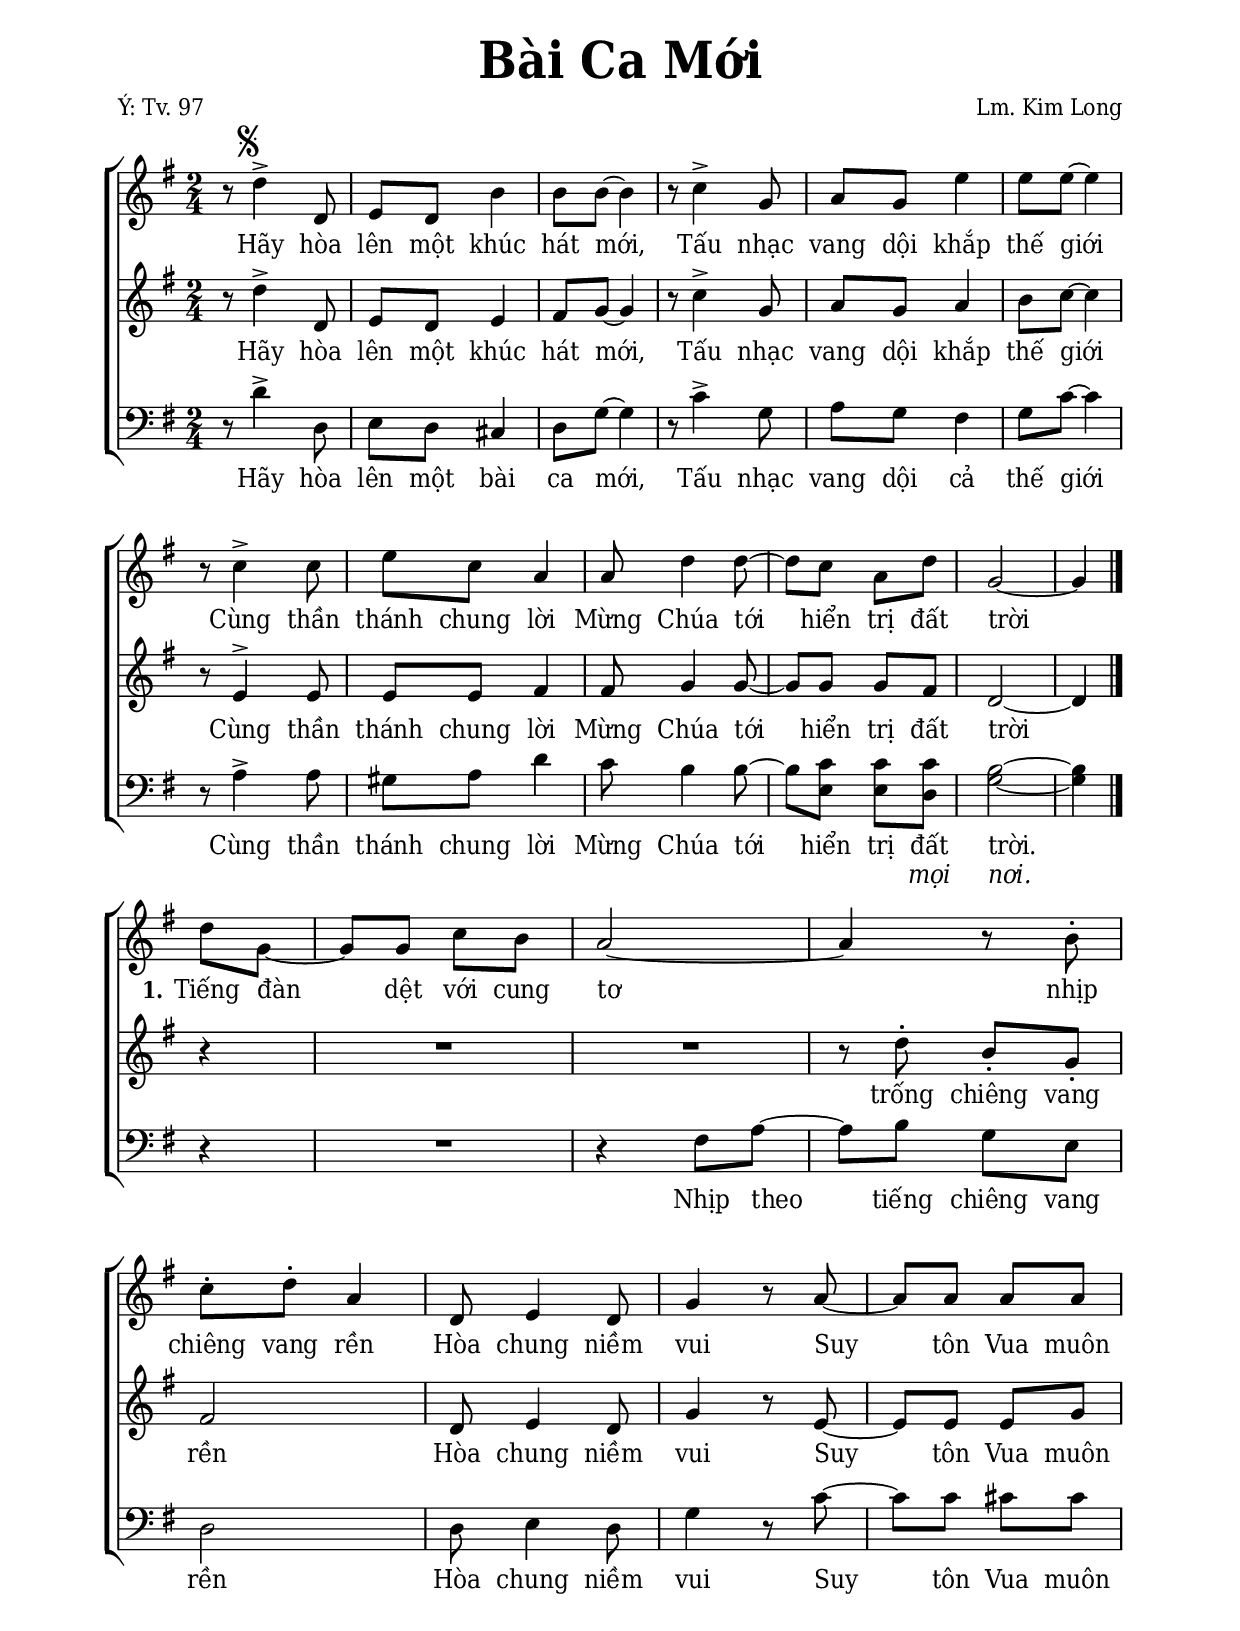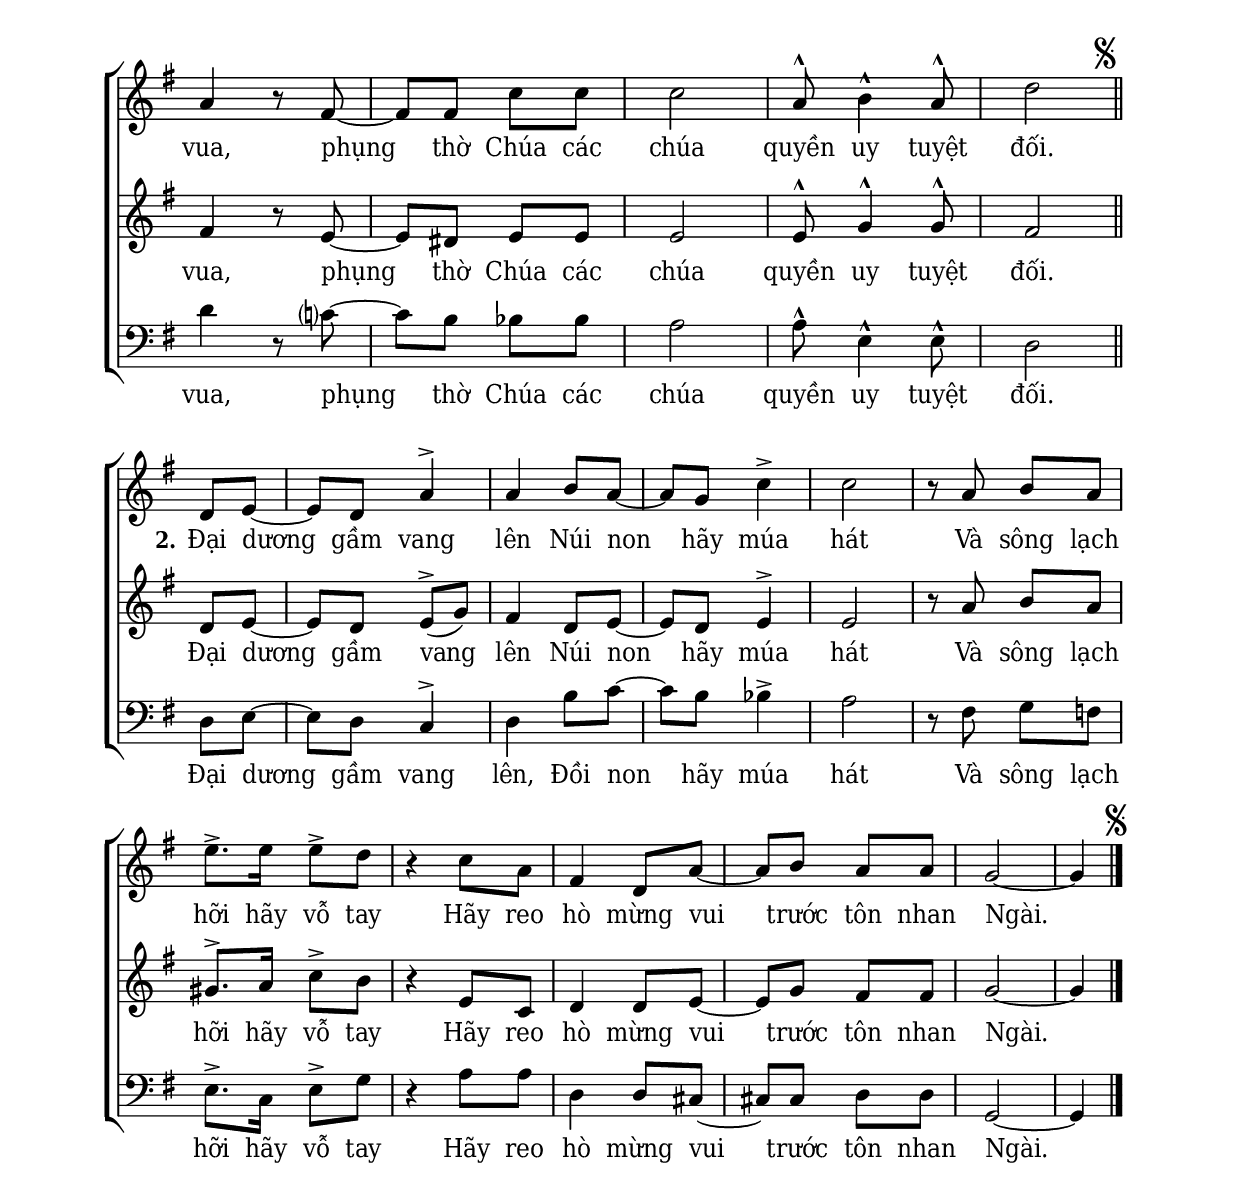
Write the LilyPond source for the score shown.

% Cài đặt chung
\version "2.22.1"
\include "english.ly"

\header {
  title = \markup { \fontsize #3 "Bài Ca Mới" }
  poet = "Ý: Tv. 97"
  composer = "Lm. Kim Long"
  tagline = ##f
}

% Nhạc
nhacDiepKhucSop = \relative c'' {
  r8
  \once \override Score.RehearsalMark.font-size = #0.1
  \mark \markup { \musicglyph #"scripts.segno" }
  d4 ^> d,8 |
  e d b'4 |
  b8 b ~ b4 |
  r8 c4 ^> g8 |
  a g e'4 |
  e8 e ~ e4 |
  r8 c4 ^> c8 |
  e c a4 |
  a8 d4 d8 ~ |
  d c a d |
  g,2 ~ |
  g4 \bar "|." \break
  
  d'8 g, ~ |
  g g c b |
  a2 ~ |
  a4 r8 b -. |
  c -. d -. a4 |
  d,8 e4 d8 |
  g4 r8 a ~ |
  a a a a |
  a4 r8 fs ~ |
  fs fs c' c |
  c2 |
  a8 ^^ b4 ^^ a8 ^^ |
  \once \override Score.RehearsalMark.font-size = #0.1
  \tweak extra-offset #'(12 . 0)
  \mark \markup { \musicglyph #"scripts.segno" }
  d2
  \bar "||" \break
  
  \partial 4 d,8 e ~ |
  e d a'4 ^> |
  a b8 a ~ |
  a g c4 ^> |
  c2 |
  r8 a b a |
  e'8. ^> e16 e8^> d |
  r4 c8 a |
  fs4 d8 a' ~ |
  a b a a |
  g2 ~ |
  g4
  \once \override Score.RehearsalMark.font-size = #0.1
  \mark \markup { \musicglyph #"scripts.segno" }
  \bar "|."
}

nhacDiepKhucAlto = \relative c'' {
  r8 d4 ^> d,8 |
  e d e4 |
  fs8 g ~ g4 |
  r8 c4 ^> g8 |
  a g a4 |
  b8 c ~ c4 |
  r8 e,4 ^> e8 |
  e e fs4 |
  fs8 g4 g8 ~ |
  g g g fs |
  d2 ~ |
  d4
  
  r4
  R2*2
  r8 d' -. b -. g -. |
  fs2 |
  d8 e4 d8 |
  g4 r8 e ~ |
  e e e g |
  fs4 r8 e ~ |
  e ds e e |
  e2 |
  e8 ^^ g4 ^^ g8 ^^ |
  fs2
  
  d8 e ~ |
  e d e ^> (g) |
  fs4 d8 e ~ |
  e d e4 ^> |
  e2 |
  r8 a b a |
  gs8. ^> a16 c8 ^> b |
  r4 e,8 c |
  d4 d8 e ~ |
  e g fs fs |
  g2 ~ |
  g4
}

nhacDiepKhucBas = \relative c' {
  r8 d4 ^> d,8 |
  e d cs4 |
  d8 g ~ g4 |
  r8 c4 ^> g8 |
  a g fs4 |
  g8 c ~ c4 |
  r8 a4 ^> a8 |
  gs a d4 |
  c8 b4 b8 ~ |
  b <c e,> <c e,> <c d,> |
  <b g>2 ~ |
  <b g>4
  
  r4
  R2
  r4 fs8 a ~ |
  a b g e |
  d2 |
  d8 e4 d8 |
  g4 r8 c ~ |
  c c cs cs |
  d4 r8 c!? ~ |
  c b bf bf |
  a2 |
  a8 ^^ e4 ^^ e8 ^^ |
  d2
  
  d8 e ~ |
  e d c4 ^> |
  d b'8 c ~ |
  c b bf4 ^> |
  a2 |
  r8 fs g f! |
  e8. ^> c16 e8 ^> g |
  r4 a8 a |
  d,4 d8 cs ~ |
  cs! cs d d |
  g,2 ~ |
  g4
}

% Lời
loiDiepKhucSop = \lyricmode {
  Hãy hòa lên một khúc hát mới,
  Tấu nhạc vang dội khắp thế giới
  Cùng thần thánh chung lời
  Mừng Chúa tới hiển trị đất trời
  \set stanza = "1."
  Tiếng đàn dệt với cung tơ
  nhịp chiêng vang rền
  Hòa chung niềm vui
  Suy tôn Vua muôn vua,
  phụng thờ Chúa các chúa
  quyền uy tuyệt đối.
  \set stanza = "2."
  Đại dương gầm vang lên
  Núi non hãy múa hát
  Và sông lạch hỡi hãy vỗ tay
  Hãy reo hò mừng vui trước tôn nhan Ngài.
}

loiDiepKhucAlto = \lyricmode {
  Hãy hòa lên một khúc hát mới,
  Tấu nhạc vang dội khắp thế giới
  Cùng thần thánh chung lời
  Mừng Chúa tới hiển trị đất trời
  trống chiêng vang rền
  Hòa chung niềm vui
  Suy tôn Vua muôn vua,
  phụng thờ Chúa các chúa
  quyền uy tuyệt đối.
  Đại dương gầm vang lên
  Núi non hãy múa hát
  Và sông lạch hỡi hãy vỗ tay
  Hãy reo hò mừng vui trước tôn nhan Ngài.
}

loiDiepKhucBas = \lyricmode {
  Hãy hòa lên một bài ca mới,
  Tấu nhạc vang dội cả thế giới
  Cùng thần thánh chung lời
  Mừng Chúa tới hiển trị
  <<
    { đất trời. }
    \new Lyrics {
	    \set associatedVoice = "beBas"
	    \override Lyrics.LyricText.font-shape = #'italic
	    mọi nơi.
	}
  >>
  Nhịp theo tiếng chiêng vang rền
  Hòa chung niềm vui
  Suy tôn Vua muôn vua,
  phụng thờ Chúa các chúa
  quyền uy tuyệt đối.
  Đại dương gầm vang lên,
  Đồi non hãy múa hát
  Và sông lạch hỡi hãy vỗ tay
  Hãy reo hò mừng vui trước tôn nhan Ngài.
}

% Dàn trang
\paper {
  #(set-paper-size "a4")
  top-margin = 10\mm
  bottom-margin = 20\mm
  left-margin = 20\mm
  right-margin = 20\mm
  indent = #0
  #(define fonts
    (make-pango-font-tree
      "Deja Vu Serif Condensed"
      "Deja Vu Serif Condensed"
      "Deja Vu Serif Condensed"
      (/ 20 20)))
  print-page-number = #f
  %page-count = #1
}

TongNhip = {
  \key g \major \time 2/4
  \set Timing.beamExceptions = #'()
  \set Timing.baseMoment = #(ly:make-moment 1/4)
  \set Timing.beatStructure = #'(1 1)
}

\score {
  \new ChoirStaff <<
    \new Staff <<
        \clef treble
        \new Voice = beSop {
          \TongNhip \nhacDiepKhucSop
        }
      \new Lyrics \lyricsto beSop \loiDiepKhucSop
    >>
    \new Staff <<
        \clef treble
        \new Voice = beAlto {
          \TongNhip \nhacDiepKhucAlto
        }
      \new Lyrics \lyricsto beAlto \loiDiepKhucAlto
    >>
    \new Staff <<
        \clef "bass"
        \new Voice = beBas {
          \TongNhip \nhacDiepKhucBas
        }
      \new Lyrics \lyricsto beBas \loiDiepKhucBas
    >>
  >>
  \layout {
    \override Lyrics.LyricSpace.minimum-distance = #1.5
    \override Score.BarNumber.break-visibility = ##(#f #f #f)
    \override Score.SpacingSpanner.uniform-stretching = ##t
  }
}
